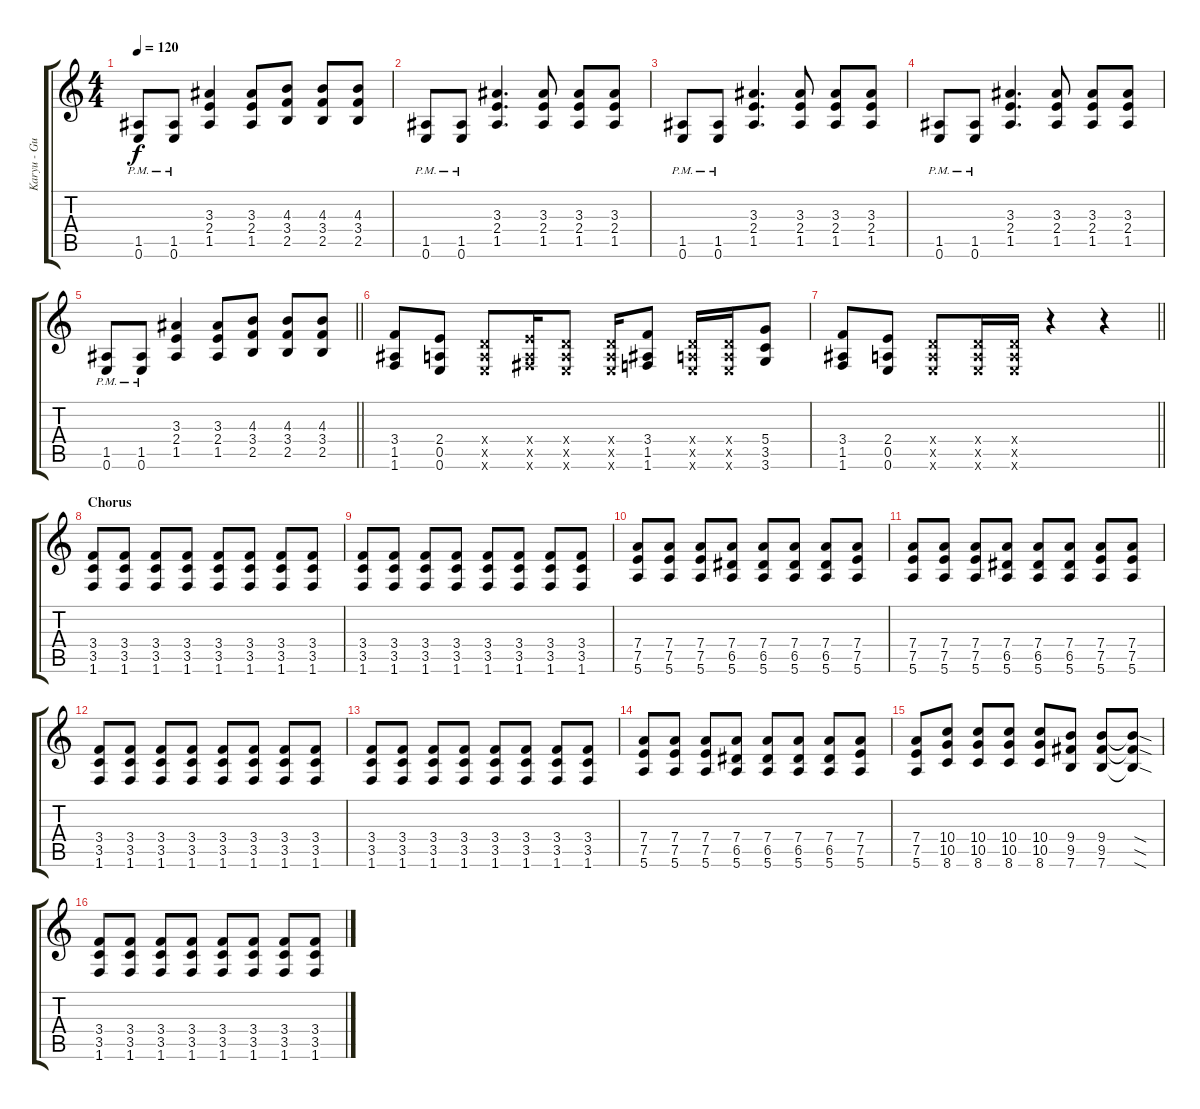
\track ("Karyu - Guitar 1" "Karyu - Gu") {instrument distortionguitar}
\staff {score tabs}
\tuning (E4 B3 G3 D3 A2 E2) {hide}
\ts (4 4)
\tempo 120
\clef g2
\ks c
(1.5{pm} 0.6{pm}).8{dy f} (1.5{pm} 0.6{pm}).8 (3.3 2.4 1.5).4 (3.3 2.4 1.5).8 (4.3 3.4 2.5).8 (4.3 3.4 2.5).8 (4.3 3.4 2.5).8 |
(1.5{pm} 0.6{pm}).8 (1.5{pm} 0.6{pm}).8 (3.3 2.4 1.5).4{d} (3.3 2.4 1.5).8 (3.3 2.4 1.5).8 (3.3 2.4 1.5).8 |
(1.5{pm} 0.6{pm}).8 (1.5{pm} 0.6{pm}).8 (3.3 2.4 1.5).4{d} (3.3 2.4 1.5).8 (3.3 2.4 1.5).8 (3.3 2.4 1.5).8 |
(1.5{pm} 0.6{pm}).8 (1.5{pm} 0.6{pm}).8 (3.3 2.4 1.5).4{d} (3.3 2.4 1.5).8 (3.3 2.4 1.5).8 (3.3 2.4 1.5).8 |
\barLineRight lightlight
(1.5{pm} 0.6{pm}).8 (1.5{pm} 0.6{pm}).8 (3.3 2.4 1.5).4 (3.3 2.4 1.5).8 (4.3 3.4 2.5).8 (4.3 3.4 2.5).8 (4.3 3.4 2.5).8 |
\section ("" "")
(3.4 1.5 1.6).8 (2.4 0.5 0.6).8 (0.4{x} 0.5{x} 0.6{x}).8 (2.4{x} 0.5{x} 2.6{x}).16 (0.4{x} 0.5{x} 0.6{x}).8 (0.4{x} 0.5{x} 0.6{x}).16 (3.4 1.5 1.6).8 (0.4{x} 0.5{x} 0.6{x}).16 (0.4{x} 0.5{x} 0.6{x}).16 (5.4 3.5 3.6).8 |
\barLineRight lightlight
(3.4 1.5 1.6).8 (2.4 0.5 0.6).8 (0.4{x} 0.5{x} 0.6{x}).8 (0.4{x} 0.5{x} 0.6{x}).16 (0.4{x} 0.5{x} 0.6{x}).16 r.4 r.4 |
\section ("" "Chorus")
(3.4 3.5 1.6).8 (3.4 3.5 1.6).8 (3.4 3.5 1.6).8 (3.4 3.5 1.6).8 (3.4 3.5 1.6).8 (3.4 3.5 1.6).8 (3.4 3.5 1.6).8 (3.4 3.5 1.6).8 |
(3.4 3.5 1.6).8 (3.4 3.5 1.6).8 (3.4 3.5 1.6).8 (3.4 3.5 1.6).8 (3.4 3.5 1.6).8 (3.4 3.5 1.6).8 (3.4 3.5 1.6).8 (3.4 3.5 1.6).8 |
(7.4 7.5 5.6).8 (7.4 7.5 5.6).8 (7.4 7.5 5.6).8 (7.4 6.5 5.6).8 (7.4 6.5 5.6).8 (7.4 6.5 5.6).8 (7.4 6.5 5.6).8 (7.4 7.5 5.6).8 |
(7.4 7.5 5.6).8 (7.4 7.5 5.6).8 (7.4 7.5 5.6).8 (7.4 6.5 5.6).8 (7.4 6.5 5.6).8 (7.4 6.5 5.6).8 (7.4 7.5 5.6).8 (7.4 7.5 5.6).8 |
(3.4 3.5 1.6).8 (3.4 3.5 1.6).8 (3.4 3.5 1.6).8 (3.4 3.5 1.6).8 (3.4 3.5 1.6).8 (3.4 3.5 1.6).8 (3.4 3.5 1.6).8 (3.4 3.5 1.6).8 |
(3.4 3.5 1.6).8 (3.4 3.5 1.6).8 (3.4 3.5 1.6).8 (3.4 3.5 1.6).8 (3.4 3.5 1.6).8 (3.4 3.5 1.6).8 (3.4 3.5 1.6).8 (3.4 3.5 1.6).8 |
(7.4 7.5 5.6).8 (7.4 7.5 5.6).8 (7.4 7.5 5.6).8 (7.4 6.5 5.6).8 (7.4 6.5 5.6).8 (7.4 6.5 5.6).8 (7.4 6.5 5.6).8 (7.4 7.5 5.6).8 |
(7.4 7.5 5.6).8 (10.4 10.5 8.6).8 (10.4 10.5 8.6).8 (10.4 10.5 8.6).8 (10.4 10.5 8.6).8 (9.4 9.5 7.6).8 (9.4 9.5 7.6).8 (9.4{sod t} 9.5{sod t} 7.6{sod t}).8 |
(3.4 3.5 1.6).8 (3.4 3.5 1.6).8 (3.4 3.5 1.6).8 (3.4 3.5 1.6).8 (3.4 3.5 1.6).8 (3.4 3.5 1.6).8 (3.4 3.5 1.6).8 (3.4 3.5 1.6).8
